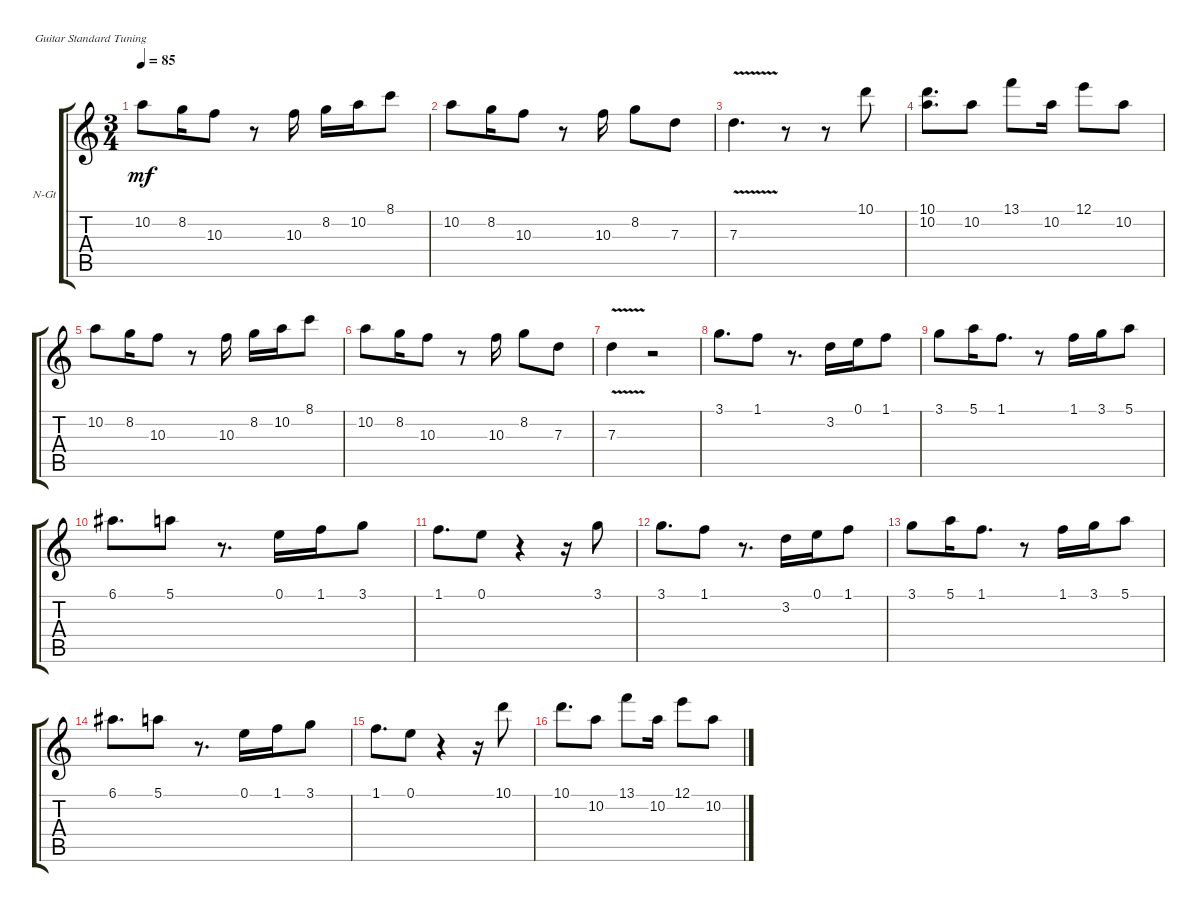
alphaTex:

\defaultSystemsLayout 4
\bracketExtendMode groupsimilarinstruments
\firstSystemTrackNameOrientation horizontal
\otherSystemsTrackNameOrientation horizontal
\track ("Nylon Guitar" "N-Gt") {instrument acousticguitarnylon}
\staff {score tabs}
\tuning (E4 B3 G3 D3 A2 E2)
\ts (3 4)
\tempo 85
\clef g2
\ks c
10.2.8{dy mf} 8.2.16 10.3.8 r.8 10.3.16 8.2.16 10.2.16 8.1.8 |
10.2.8 8.2.16 10.3.8 r.8 10.3.16 8.2.8 7.3.8 |
7.3{v}.4{d} r.8 r.8 10.1.8 |
(10.1 10.2).8{d} 10.2.8 13.1.8 10.2.16 12.1.8 10.2.8 |
10.2.8 8.2.16 10.3.8 r.8 10.3.16 8.2.16 10.2.16 8.1.8 |
10.2.8 8.2.16 10.3.8 r.8 10.3.16 8.2.8 7.3.8 |
7.3{v}.4 r.2 |
3.1.8{d} 1.1.8 r.8{d} 3.2.16 0.1.16 1.1.8 |
3.1.8 5.1.16 1.1.8{d} r.8 1.1.16 3.1.16 5.1.8 |
6.1.8{d} 5.1.8 r.8{d} 0.1.16 1.1.16 3.1.8 |
1.1.8{d} 0.1.8 r.4 r.16 3.1.8 |
3.1.8{d} 1.1.8 r.8{d} 3.2.16 0.1.16 1.1.8 |
3.1.8 5.1.16 1.1.8{d} r.8 1.1.16 3.1.16 5.1.8 |
6.1.8{d} 5.1.8 r.8{d} 0.1.16 1.1.16 3.1.8 |
1.1.8{d} 0.1.8 r.4 r.16 10.1.8 |
10.1.8{d} 10.2.8 13.1.8 10.2.16 12.1.8 10.2.8
